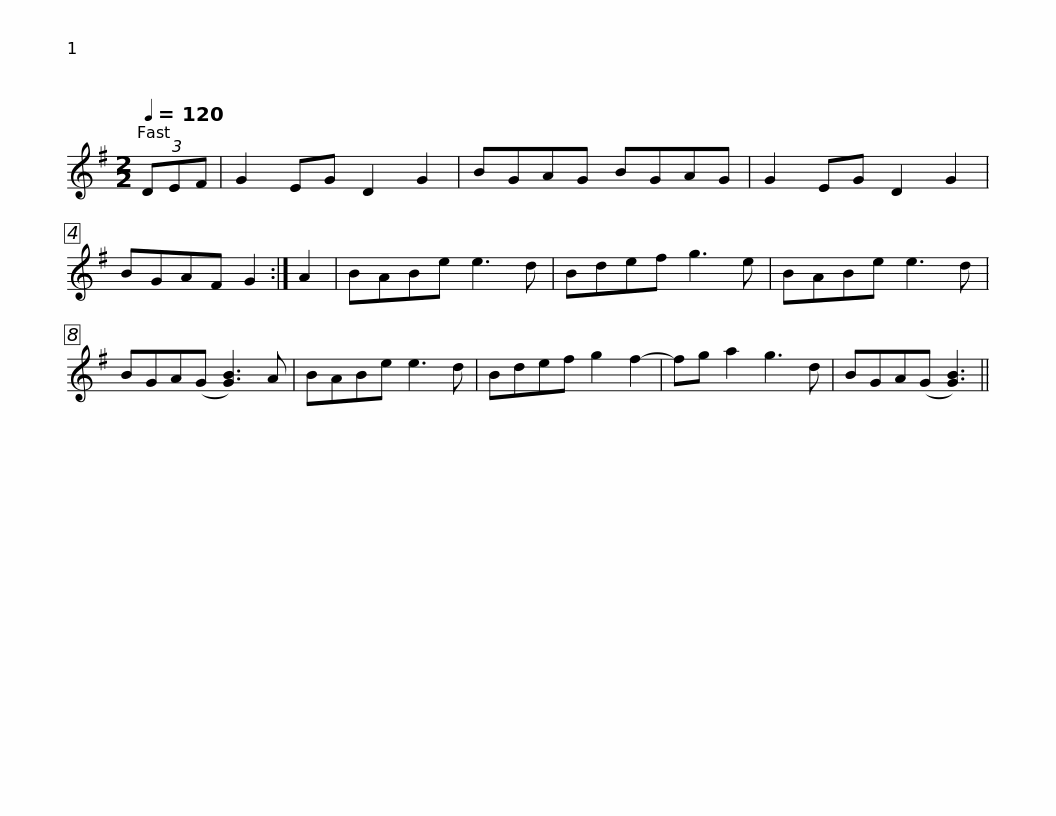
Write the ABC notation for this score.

X:1
L:1/8
Q:1/4=120
M:2/2
I:linebreak $
K:G
V:1 treble
V:1
 (3DEF | G2 EG D2 G2 | BGAG BGAG | G2 EG D2 G2 | BGAF G2 :| %5
 A2 | BABe e3 d | Bdef g3 e |$ BABe e3 d | BGA(G [GB]3) A | %10
 BABe e3 d | Bdef g2 f2- | fg a2 g3 d | BGA(G [GB]3) || %14
